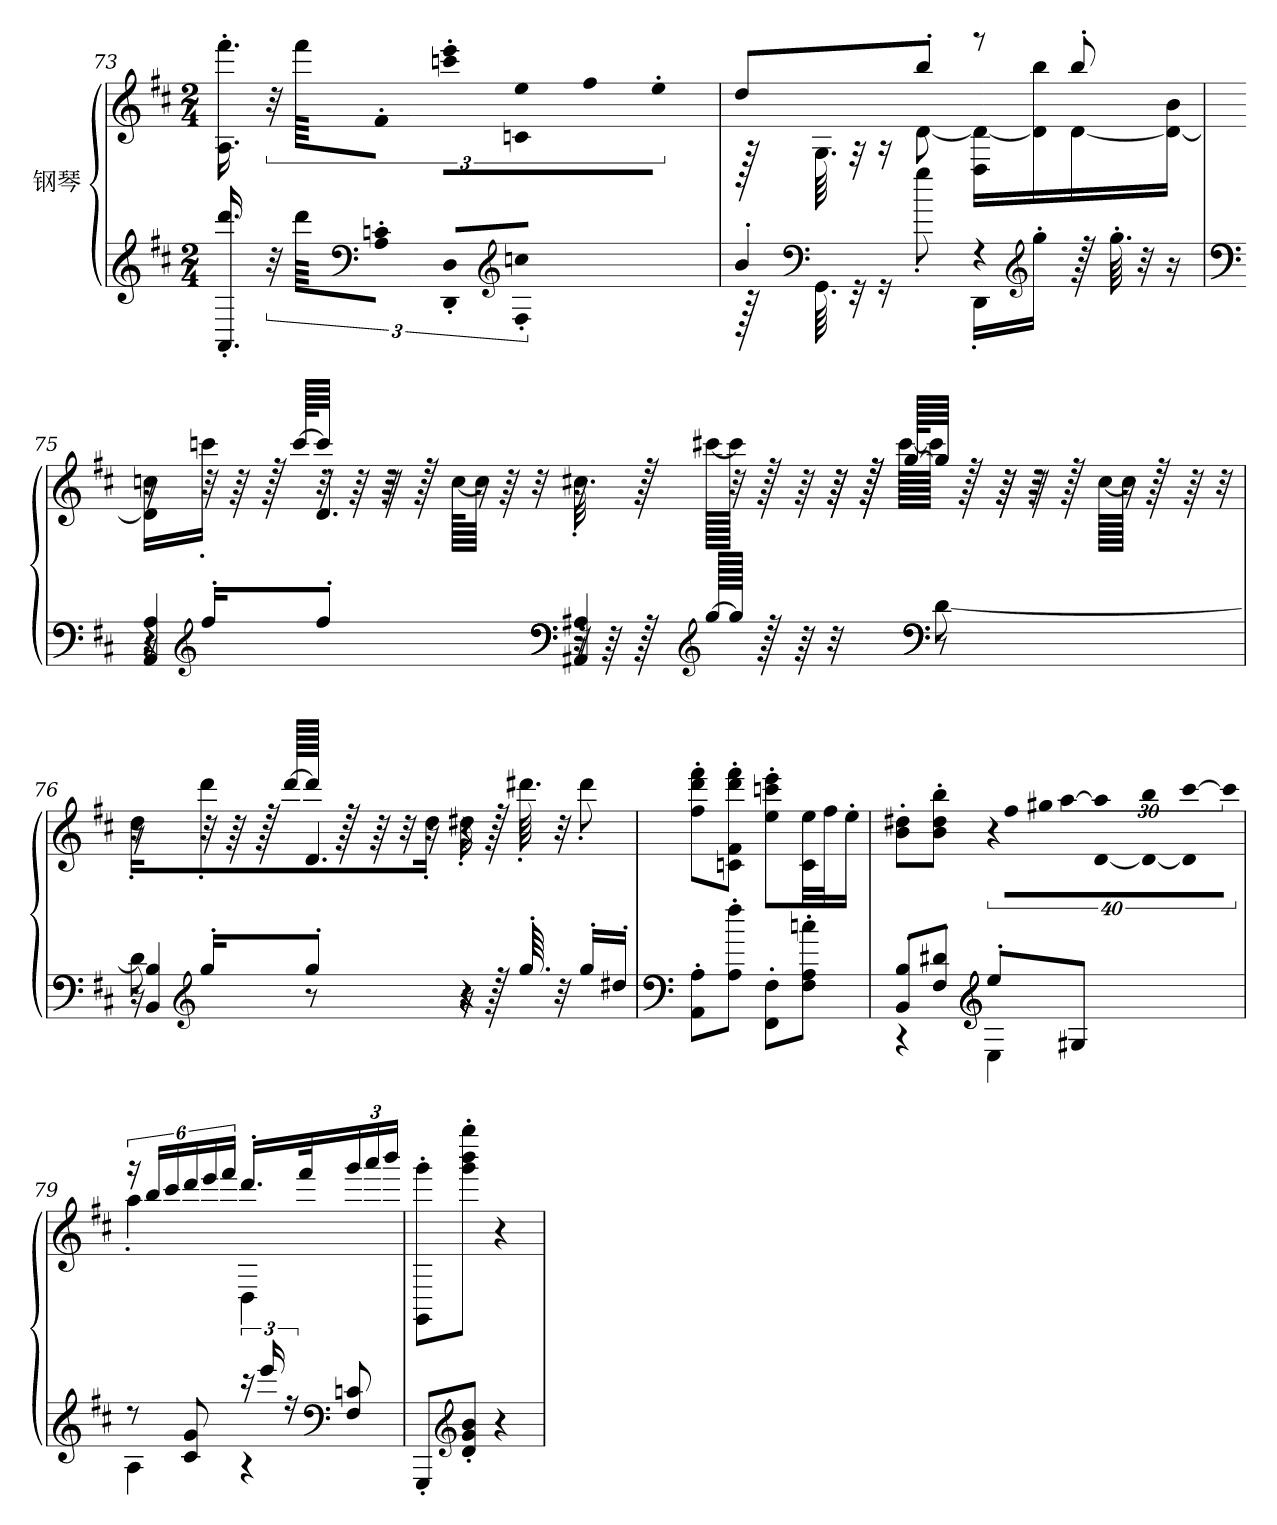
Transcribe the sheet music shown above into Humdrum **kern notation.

**kern	**kern
*part1	*part1
*staff2	*staff1
*I"钢琴	*
*clefG2	*clefG2
*k[f#c#]	*k[f#c#]
*M2/4	*M2/4
*MM112	*MM112
=73	=73
16.AA/' 16.ddd/'	16.A\' 16.fff#\'
48r	48r
96ddd\KKKL	96fff#\KKKL
*clefF4	*
8A\' 8cn\'J	8f#'\J
8DD/' 8D/'L	8cccn\' 8eee\'L
*clefG2	*
8F#/' 8ccn/'J	32cn\ 32ee\LL
.	32ff#\J
.	16ee'\JJ
!!LO:LB:g=z
=74	=74
*^	*^
4b'/	128r	8dd/L	128r
*clefF4	*	*	*
.	64.GG\	.	64.G\
.	32r	.	32r
.	16r	.	16r
.	8gg'\	8bb'/J	[8d\
4r	16DD'\LL	8r	16D\ 16d\_LL
*clefG2	*	*	*
.	16gg'\JJ	.	16d\] 16bb\
.	128r	8bb'/	[16d\
.	64.gg'\	.	.
.	32r	.	.
.	16r	.	16d\_ 16b\JJ
*v	*v	*	*
*	*v	*v
!!LO:LB:g=z
=75	=75
*clefF4	*
*^	*^
*	*^	*	*^
16r	4r	4AA/ 4A/	16r	16d\] 16ccn\LL	8r
*clefG2	*	*	*	*	*
16ff#'/KL	.	.	32r	16cccn'\JJ	.
.	.	.	64r	.	.
.	.	.	128r	.	.
.	.	.	[128ccc/KLLLL	.	.
8ff#'/J	.	.	64ccc/JJJJ]	32r	4.d'/
.	.	.	64r	.	.
.	.	.	32r	64r	.
.	.	.	.	128r	.
.	.	.	.	[128cc\KLLLL	.
.	.	.	16r	64cc\JJJJ]	.
.	.	.	.	64r	.
.	.	.	.	32r	.
*clefF4	*	*	*	*	*
32r	8r	4AA#X/ 4A#X/	16r	32.cc#X'\	.
64r	.	.	.	.	.
128r	.	.	.	128r	.
*clefG2	*	*	*	*	*
[128gg/LLLLL	.	.	.	[128ccc#X\LLLLL	.
128gg/JJJJJ]	.	.	32r	128ccc#\JJJJJ]	.
128r	.	.	.	128r	.
64r	.	.	.	64r	.
32r	.	.	64r	64r	.
.	.	.	128r	128r	.
.	.	.	[128gg/KLLLL	[128ccc#\LLLLL	.
*clefF4	*	*	*	*	*
8r	[8d\	.	64gg/JJJJ]	128ccc#\JJJJJ]	.
.	.	.	.	128r	.
.	.	.	64r	64r	.
.	.	.	32r	64r	.
.	.	.	.	128r	.
.	.	.	.	[128cc#\LLLLL	.
.	.	.	16r	128cc#\JJJJJ]	.
.	.	.	.	128r	.
.	.	.	.	64r	.
.	.	.	.	32r	.
!!LO:LB:g=z	!!	!!
=76	=76	=76	=76	=76	=76
16r	8d\]	4BB/ 4B/	16r	16dd'\KL	8r
*clefG2	*	*	*	*	*
16gg'/KL	.	.	32r	8ddd'\	.
.	.	.	64r	.	.
.	.	.	128r	.	.
.	.	.	[128ddd/LLLLL	.	.
8gg'/J	8r	.	128ddd/JJJJJ]	.	4.d/
.	.	.	128r	.	.
.	.	.	64r	.	.
.	.	.	32r	.	.
.	.	.	16r	16dd'\Jk	.
16r	4r	4r	4r	16dd#X'\	.
128r	.	.	.	128r	.
64.gg'/	.	.	.	64.ddd#X'\	.
32r	.	.	.	32r	.
16gg'/LL	.	.	.	8ddd#'\	.
16dd#X'/JJ	.	.	.	.	.
*v	*v	*v	*	*	*
*	*v	*v	*v
=77	=77
*clefF4	*
8AA\' 8A\'L	8ff#\' 8ddd\' 8fff#\'L
8A\' 8ff#\'J	8cn\' 8f#\' 8ddd\' 8fff#\'J
8FF#\' 8F#\'L	8ee\' 8cccn\' 8eee\'L
8F#\' 8A\' 8ccn\'J	32c\ 32ee\LL
.	32ff#\J
.	16ee'\JJ
!!LO:PB:g=z
=78	=78
*	*MM116
*^	*
8BB/' 8B/'L	4r	8b\' 8dd#X\'L
8F#/' 8d#X/'J	.	8b\' 8dd#\' 8bb\'J
*clefG2	*	*
!	!	!LO:N:vis=32
8ee'/L	4E\	640%23r
!	!	!LO:N:vis=32
.	.	640%23ff#\LLL
!	!	!LO:N:vis=32
.	.	640%23gg#X\
!	!	!LO:N:vis=256%9
.	.	[960%17aa\K
8G#X/J	.	.
!	!	!LO:N:vis=32
.	.	[640%23d\ 640%23aa\]
!	!	!LO:N:vis=32
.	.	640%23d\_ 640%23bb\
!	!	!LO:N:vis=32
.	.	640%23d\] [640%23ccc#\
!	!	!LO:N:vis=256%9
.	.	960%17ccc#\JJJk]
960ryy	960ryy	.
=79	=79	=79
*	*	*MM122
*	*	*^
8r	4A\	24r	4aa'\
.	.	24bb/LL	.
.	.	24ccc#/	.
*	*	*Xbrackettup	*
8c#/ 8g/	.	24ddd/	.
.	.	24eee/	.
.	.	24fff#/JJ	.
24r	4r	16.ddd'/LL	4D\
24eee/	.	.	.
24r	.	.	.
.	.	32fff#/K	.
*clefF4	*	*	*
8F#/ 8cn/	.	24ggg/	.
.	.	24aaa/	.
.	.	24bbb/JJ	.
*v	*v	*	*
*	*v	*v
=80	=80
8GGG'/L	8GG\' 8ggg\'L
*clefG2	*
8d/' 8g/' 8b/'J	8ggg\' 8bbb\' 8gggg\'J
4r	4r
=	=
*-	*-
